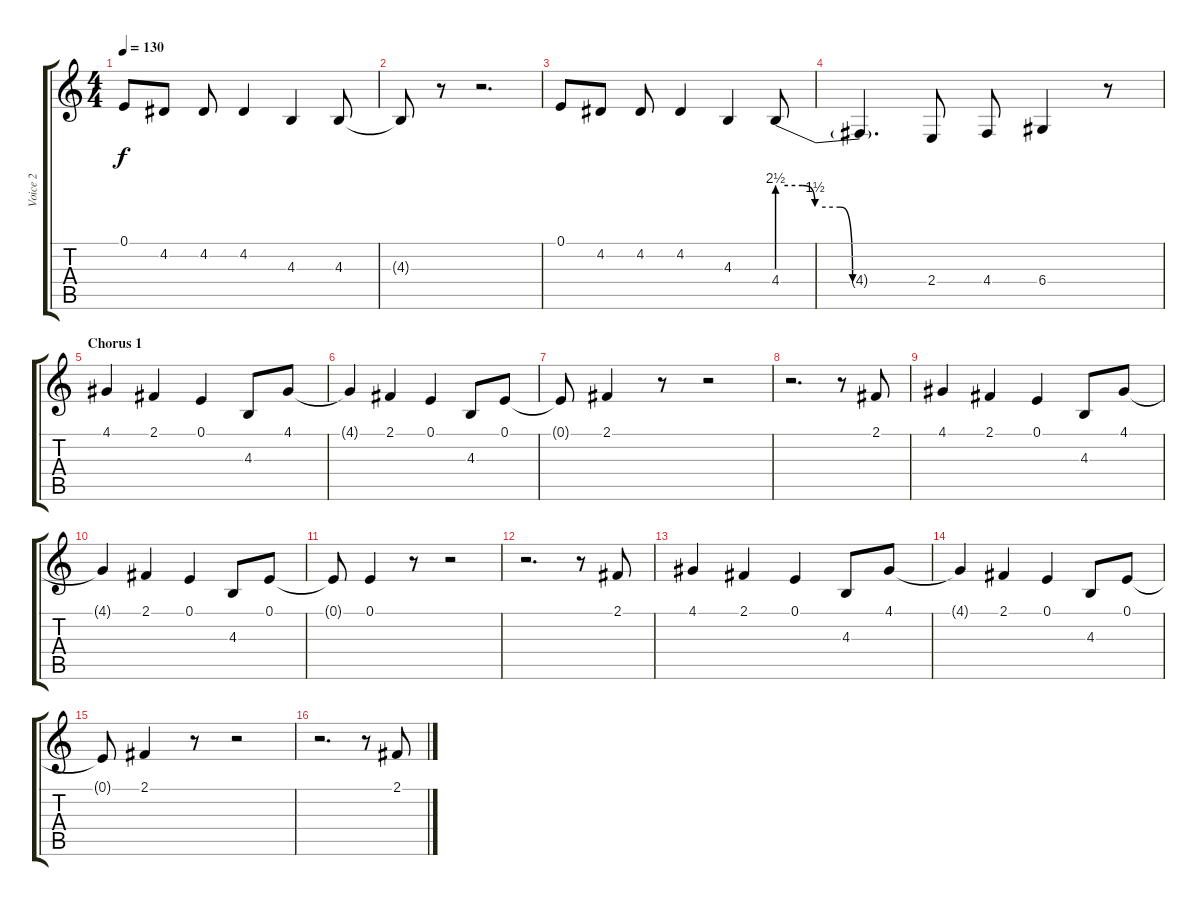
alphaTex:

\track ("Voice 2" "Voice 2") {instrument tenorsax}
\staff {score tabs}
\tuning (E4 B3 G3 D3 A2 E2) {hide}
\ts (4 4)
\tempo 130
\clef g2
\ks c
0.1.8{dy f} 4.2.8 4.2.8 4.2.4 4.3.4 4.3.8 |
4.3{t}.8 r.8 r.2{d} |
0.1.8 4.2.8 4.2.8 4.2.4 4.3.4 4.4{be (custom 0 10 10 10 15 6 25 6 30 0 40 0 60 0)}.8 |
4.4{t}.4{d} 2.4.8 4.4.8 6.4.4 r.8 |
\section ("" "Chorus 1")
4.1.4 2.1.4 0.1.4 4.3.8 4.1.8 |
4.1{t}.4 2.1.4 0.1.4 4.3.8 0.1.8 |
0.1{t}.8 2.1.4 r.8 r.2 |
r.2{d} r.8 2.1.8 |
4.1.4 2.1.4 0.1.4 4.3.8 4.1.8 |
4.1{t}.4 2.1.4 0.1.4 4.3.8 0.1.8 |
0.1{t}.8 0.1.4 r.8 r.2 |
r.2{d} r.8 2.1.8 |
4.1.4 2.1.4 0.1.4 4.3.8 4.1.8 |
4.1{t}.4 2.1.4 0.1.4 4.3.8 0.1.8 |
0.1{t}.8 2.1.4 r.8 r.2 |
r.2{d} r.8 2.1.8
